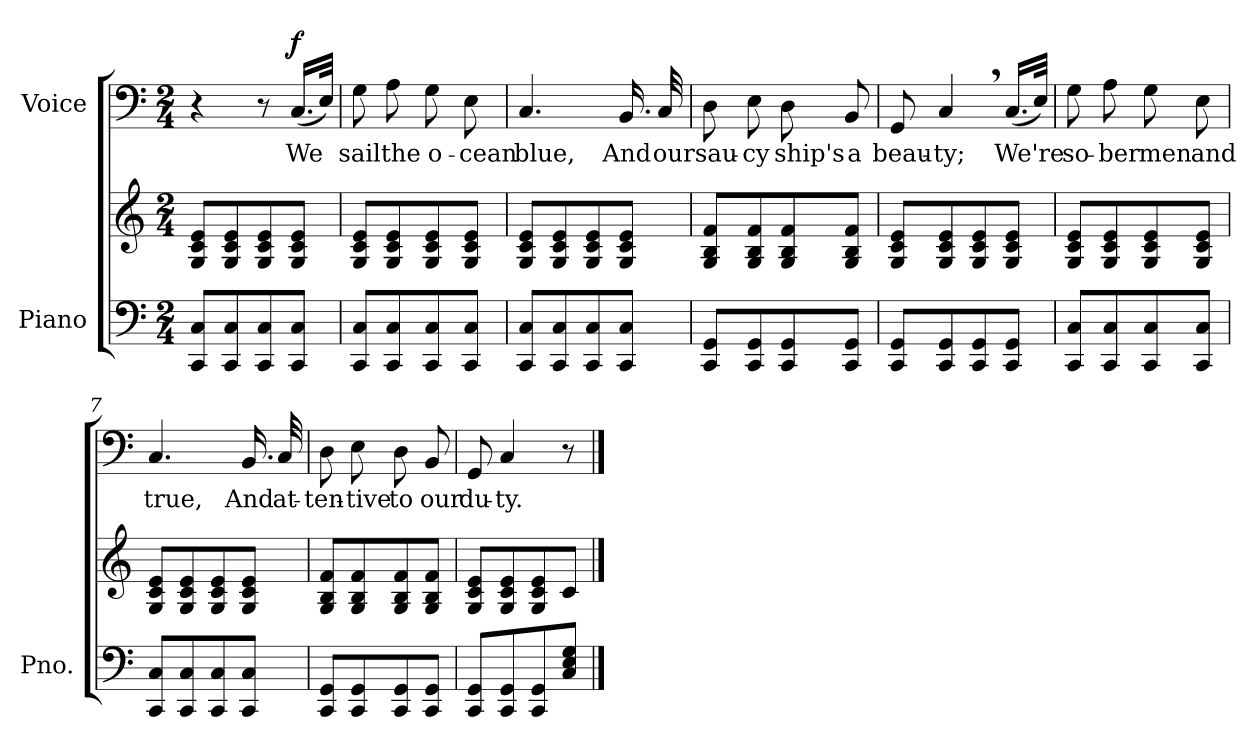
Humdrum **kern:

**kern	**kern	**kern	**text	**dynam
*part2	*part2	*part1	*part1	*part1
*staff3	*staff2	*staff1	*staff1	*staff1
*I"Piano	*	*I"Voice	*	*
*I'Pno.	*	*	*	*
*clefF4	*clefG2	*clefF4	*	*
*k[]	*k[]	*k[]	*	*
*C:	*C:	*C:	*	*
*M2/4	*M2/4	*M2/4	*	*
=1	=1	=1	=1	=1
8CC/ 8C/L	8G/ 8c/ 8e/L	4r	.	.
8CC/ 8C/	8G/ 8c/ 8e/	.	.	.
8CC/ 8C/	8G/ 8c/ 8e/	8r	.	.
!	!	!	!LO:LY:b	!LO:DY:a
8CC/ 8C/J	8G/ 8c/ 8e/J	(<16.C/LL	We	f
.	.	32E/JJk)	.	.
=2	=2	=2	=2	=2
!	!	!	!LO:LY:b	!
8CC/ 8C/L	8G/ 8c/ 8e/L	8G\	sail	.
!	!	!	!LO:LY:b	!
8CC/ 8C/	8G/ 8c/ 8e/	8A\	the	.
!	!	!	!LO:LY:b	!
8CC/ 8C/	8G/ 8c/ 8e/	8G\	o-	.
!	!	!	!LO:LY:b	!
8CC/ 8C/J	8G/ 8c/ 8e/J	8E\	-cean	.
=3	=3	=3	=3	=3
!	!	!	!LO:LY:b	!
8CC/ 8C/L	8G/ 8c/ 8e/L	4.C/	blue,	.
8CC/ 8C/	8G/ 8c/ 8e/	.	.	.
8CC/ 8C/	8G/ 8c/ 8e/	.	.	.
!	!	!	!LO:LY:b	!
8CC/ 8C/J	8G/ 8c/ 8e/J	16.BB/	And	.
!	!	!	!LO:LY:b	!
.	.	32C/	our	.
=4	=4	=4	=4	=4
!	!	!	!LO:LY:b	!
8CC/ 8GG/L	8G/ 8B/ 8f/L	8D\	sau-	.
!	!	!	!LO:LY:b	!
8CC/ 8GG/	8G/ 8B/ 8f/	8E\	-cy	.
!	!	!	!LO:LY:b	!
8CC/ 8GG/	8G/ 8B/ 8f/	8D\	ship's	.
!	!	!	!LO:LY:b	!
8CC/ 8GG/J	8G/ 8B/ 8f/J	8BB/	a	.
!!LO:LB:g=z
=5	=5	=5	=5	=5
!	!	!	!LO:LY:b	!
8CC/ 8GG/L	8G/ 8c/ 8e/L	8GG/	beau-	.
!	!	!	!LO:LY:b	!
8CC/ 8GG/	8G/ 8c/ 8e/	4C,>/	-ty;	.
8CC/ 8GG/	8G/ 8c/ 8e/	.	.	.
!	!	!	!LO:LY:b	!
8CC/ 8GG/J	8G/ 8c/ 8e/J	(<16.C/LL	We're	.
.	.	32E/JJk)	.	.
=6	=6	=6	=6	=6
!	!	!	!LO:LY:b	!
8CC/ 8C/L	8G/ 8c/ 8e/L	8G\	so-	.
!	!	!	!LO:LY:b	!
8CC/ 8C/	8G/ 8c/ 8e/	8A\	-ber	.
!	!	!	!LO:LY:b	!
8CC/ 8C/	8G/ 8c/ 8e/	8G\	men	.
!	!	!	!LO:LY:b	!
8CC/ 8C/J	8G/ 8c/ 8e/J	8E\	and	.
=7	=7	=7	=7	=7
!	!	!	!LO:LY:b	!
8CC/ 8C/L	8G/ 8c/ 8e/L	4.C/	true,	.
8CC/ 8C/	8G/ 8c/ 8e/	.	.	.
8CC/ 8C/	8G/ 8c/ 8e/	.	.	.
!	!	!	!LO:LY:b	!
8CC/ 8C/J	8G/ 8c/ 8e/J	16.BB/	And	.
!	!	!	!LO:LY:b	!
.	.	32C/	at-	.
=8	=8	=8	=8	=8
!	!	!	!LO:LY:b	!
8CC/ 8GG/L	8G/ 8B/ 8f/L	8D\	-ten-	.
!	!	!	!LO:LY:b	!
8CC/ 8GG/	8G/ 8B/ 8f/	8E\	-tive	.
!	!	!	!LO:LY:b	!
8CC/ 8GG/	8G/ 8B/ 8f/	8D\	to	.
!	!	!	!LO:LY:b	!
8CC/ 8GG/J	8G/ 8B/ 8f/J	8BB/	our	.
=9	=9	=9	=9	=9
!	!	!	!LO:LY:b	!
8CC/ 8GG/L	8G/ 8c/ 8e/L	8GG/	du-	.
!	!	!	!LO:LY:b	!
8CC/ 8GG/	8G/ 8c/ 8e/	4C/	-ty.	.
8CC/ 8GG/	8G/ 8c/ 8e/	.	.	.
8C/ 8E/ 8G/J	8c/J	8r	.	.
==	==	==	==	==
*-	*-	*-	*-	*-
